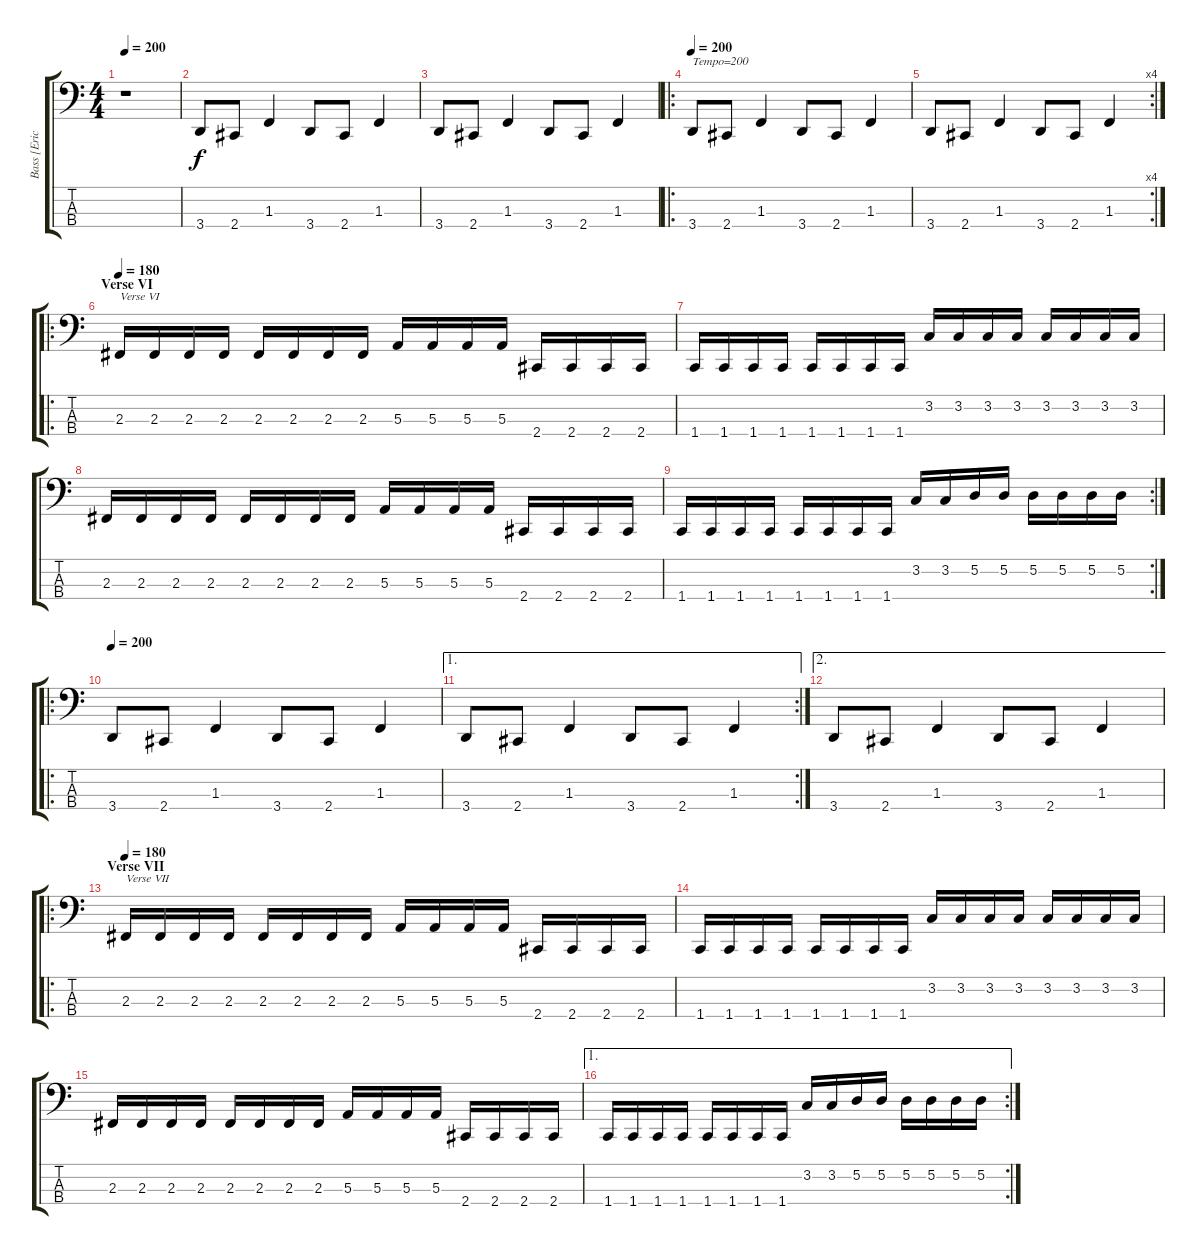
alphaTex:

\track ("Bass [Eric Langlois]" "Bass [Eric") {instrument electricbasspick}
\staff {score tabs}
\tuning (D2 A1 E1 B0) {hide}
\ts (4 4)
\tempo 200
\clef f4
\ks c
r.1{dy f} |
3.4.8 2.4.8 1.3.4 3.4.8 2.4.8 1.3.4 |
3.4.8 2.4.8 1.3.4 3.4.8 2.4.8 1.3.4 |
\ro
\tempo 200
3.4.8{txt "Tempo=200"} 2.4.8 1.3.4 3.4.8 2.4.8 1.3.4 |
\rc 4
3.4.8 2.4.8 1.3.4 3.4.8 2.4.8 1.3.4 |
\ro
\section ("" "Verse VI")
\tempo 180
2.3.16{txt "Verse VI"} 2.3.16 2.3.16 2.3.16 2.3.16 2.3.16 2.3.16 2.3.16 5.3.16 5.3.16 5.3.16 5.3.16 2.4.16 2.4.16 2.4.16 2.4.16 |
1.4.16 1.4.16 1.4.16 1.4.16 1.4.16 1.4.16 1.4.16 1.4.16 3.2.16 3.2.16 3.2.16 3.2.16 3.2.16 3.2.16 3.2.16 3.2.16 |
2.3.16 2.3.16 2.3.16 2.3.16 2.3.16 2.3.16 2.3.16 2.3.16 5.3.16 5.3.16 5.3.16 5.3.16 2.4.16 2.4.16 2.4.16 2.4.16 |
\rc 2
1.4.16 1.4.16 1.4.16 1.4.16 1.4.16 1.4.16 1.4.16 1.4.16 3.2.16 3.2.16 5.2.16 5.2.16 5.2.16 5.2.16 5.2.16 5.2.16 |
\ro
\tempo 200
3.4.8 2.4.8 1.3.4 3.4.8 2.4.8 1.3.4 |
\ae 1
\rc 2
3.4.8 2.4.8 1.3.4 3.4.8 2.4.8 1.3.4 |
\ae 2
3.4.8 2.4.8 1.3.4 3.4.8 2.4.8 1.3.4 |
\ro
\section ("" "Verse VII")
\tempo 180
2.3.16{txt "Verse VII"} 2.3.16 2.3.16 2.3.16 2.3.16 2.3.16 2.3.16 2.3.16 5.3.16 5.3.16 5.3.16 5.3.16 2.4.16 2.4.16 2.4.16 2.4.16 |
1.4.16 1.4.16 1.4.16 1.4.16 1.4.16 1.4.16 1.4.16 1.4.16 3.2.16 3.2.16 3.2.16 3.2.16 3.2.16 3.2.16 3.2.16 3.2.16 |
2.3.16 2.3.16 2.3.16 2.3.16 2.3.16 2.3.16 2.3.16 2.3.16 5.3.16 5.3.16 5.3.16 5.3.16 2.4.16 2.4.16 2.4.16 2.4.16 |
\ae 1
\rc 2
1.4.16 1.4.16 1.4.16 1.4.16 1.4.16 1.4.16 1.4.16 1.4.16 3.2.16 3.2.16 5.2.16 5.2.16 5.2.16 5.2.16 5.2.16 5.2.16
